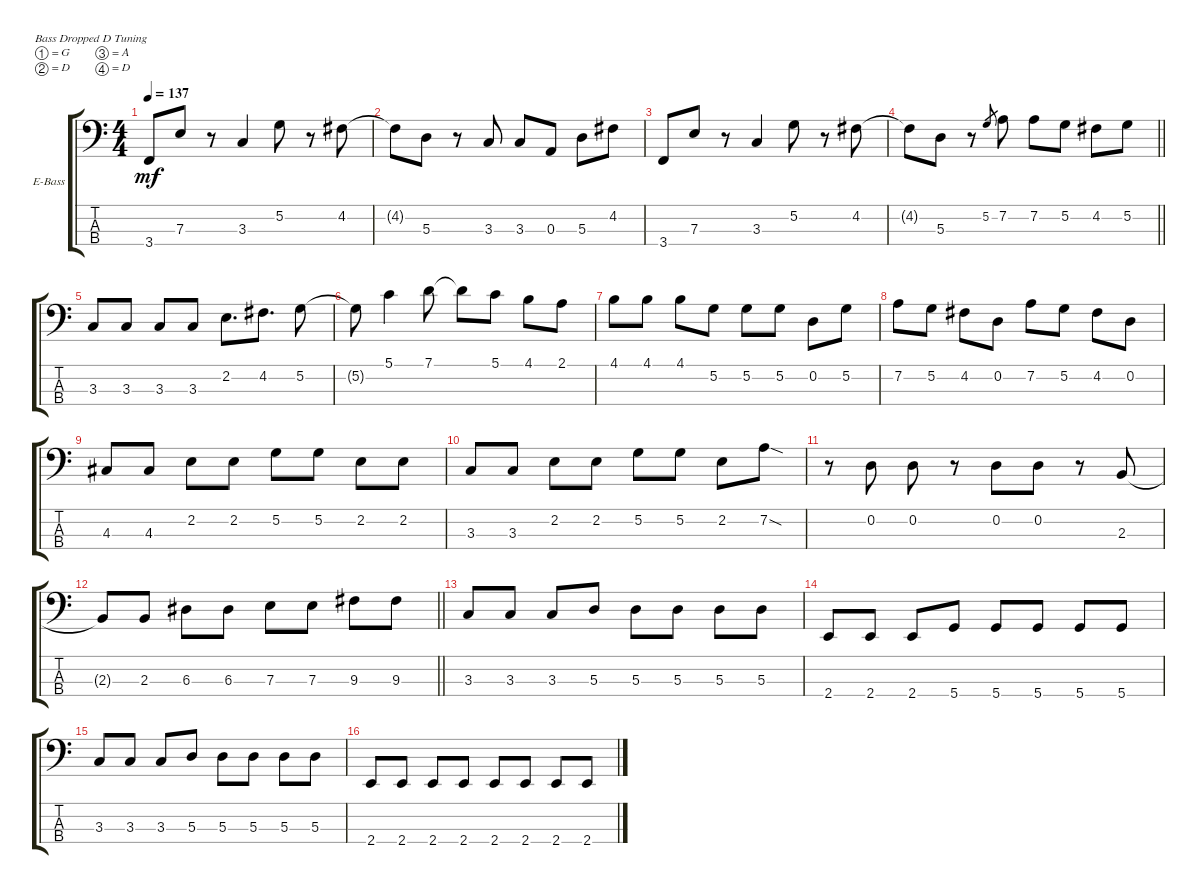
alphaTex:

\defaultSystemsLayout 4
\bracketExtendMode groupsimilarinstruments
\firstSystemTrackNameOrientation horizontal
\otherSystemsTrackNameOrientation horizontal
\track ("Electric Bass" "E-Bass") {instrument electricbassfinger}
\staff {score tabs}
\tuning (G2 D2 A1 D1)
\ts (4 4)
\tempo 137
\clef f4
\ks c
3.4.8{dy mf} 7.3.8 r.8 3.3.4 5.2.8 r.8 4.2.8 |
4.2{t}.8 5.3.8 r.8 3.3.8 3.3.8 0.3.8 5.3.8 4.2.8 |
3.4.8 7.3.8 r.8 3.3.4 5.2.8 r.8 4.2.8 |
\barLineRight lightlight
4.2{t}.8 5.3.8 r.8 5.2.8{gr} 7.2.8 7.2.8 5.2.8 4.2.8 5.2.8 |
3.3.8 3.3.8 3.3.8 3.3.8 2.2.8{d} 4.2.8{d} 5.2.8 |
5.2{t}.8 5.1.4 7.1.8 7.1{t}.8 5.1.8 4.1.8 2.1.8 |
4.1.8 4.1.8 4.1.8 5.2.8 5.2.8 5.2.8 0.2.8 5.2.8 |
7.2.8 5.2.8 4.2.8 0.2.8 7.2.8 5.2.8 4.2.8 0.2.8 |
4.3.8 4.3.8 2.2.8 2.2.8 5.2.8 5.2.8 2.2.8 2.2.8 |
3.3.8 3.3.8 2.2.8 2.2.8 5.2.8 5.2.8 2.2.8 7.2{sod}.8 |
r.8 0.2.8 0.2.8 r.8 0.2.8 0.2.8 r.8 2.3.8 |
\barLineRight lightlight
2.3{t}.8 2.3.8 6.3.8 6.3.8 7.3.8 7.3.8 9.3.8 9.3.8 |
3.3.8 3.3.8 3.3.8 5.3.8 5.3.8 5.3.8 5.3.8 5.3.8 |
2.4.8 2.4.8 2.4.8 5.4.8 5.4.8 5.4.8 5.4.8 5.4.8 |
3.3.8 3.3.8 3.3.8 5.3.8 5.3.8 5.3.8 5.3.8 5.3.8 |
2.4.8 2.4.8 2.4.8 2.4.8 2.4.8 2.4.8 2.4.8 2.4.8
